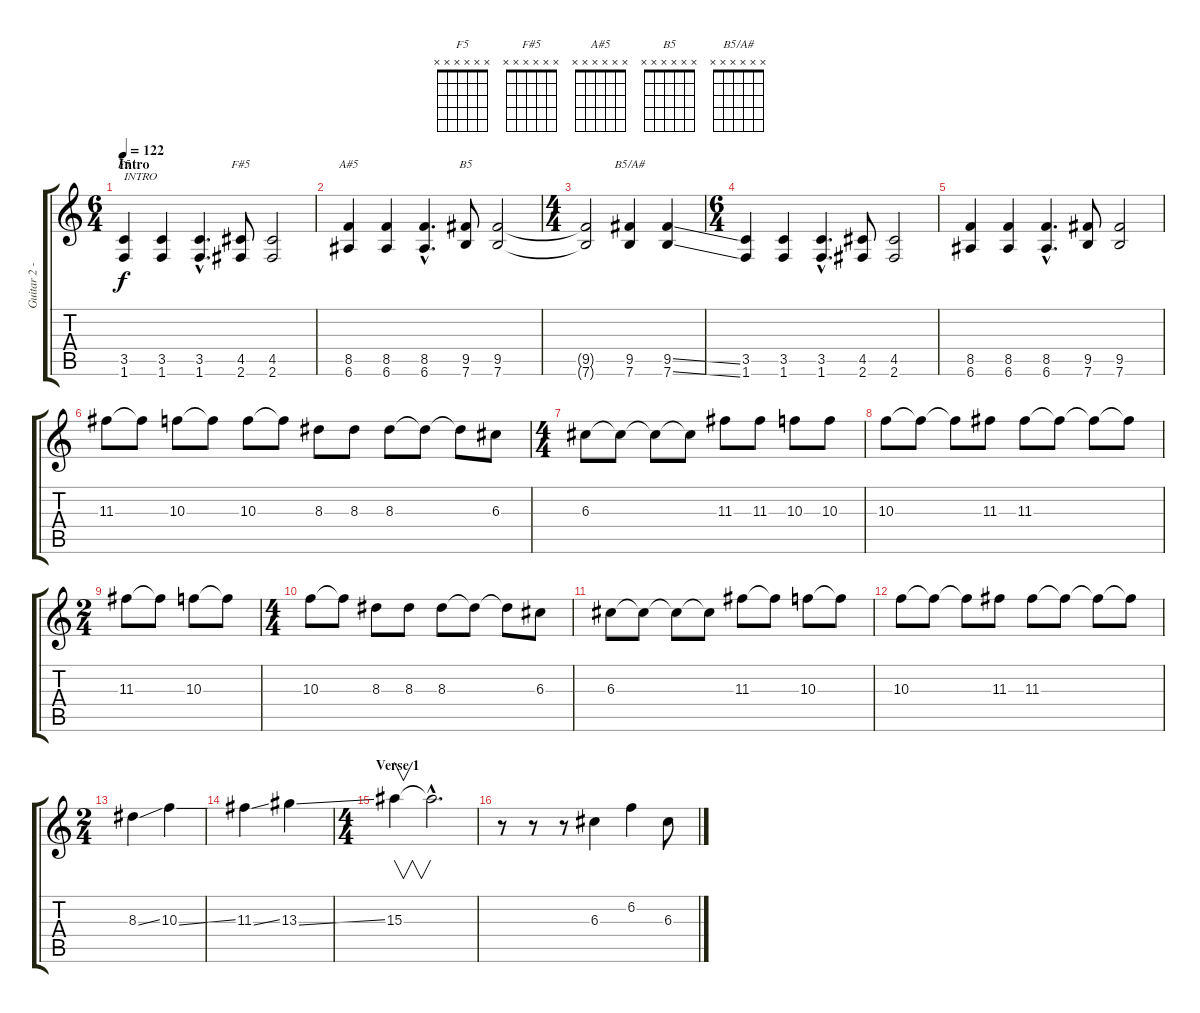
\track ("Guitar 2 - lead" "Guitar 2 -") {instrument distortionguitar}
\staff {score tabs}
\tuning (E4 B3 G3 D3 A2 E2) {hide}
\chord ("F5" x x x x x x) {firstfret 0}
\chord ("F#5" x x x x x x) {firstfret 0}
\chord ("A#5" x x x x x x) {firstfret 0}
\chord ("B5" x x x x x x) {firstfret 0}
\chord ("B5/A#" x x x x x x) {firstfret 0}
\ts (6 4)
\section ("" "Intro")
\tempo 122
\clef g2
\ks c
(3.5 1.6).4{ch "F5" txt "INTRO" dy f instrument distortionguitar} (3.5 1.6).4 (3.5{hac} 1.6{hac}).4{d} (4.5 2.6).8{ch "F#5"} (4.5 2.6).2 |
(8.5 6.6).4{ch "A#5"} (8.5 6.6).4 (8.5{hac} 6.6{hac}).4{d} (9.5 7.6).8{ch "B5"} (9.5 7.6).2 |
\ts (4 4)
(9.5{t} 7.6{t}).2 (9.5 7.6).4{ch "B5/A#"} (9.5{ss} 7.6{ss}).4 |
\ts (6 4)
(3.5 1.6).4 (3.5 1.6).4 (3.5{hac} 1.6{hac}).4{d} (4.5 2.6).8 (4.5 2.6).2 |
(8.5 6.6).4 (8.5 6.6).4 (8.5{hac} 6.6{hac}).4{d} (9.5 7.6).8 (9.5 7.6).2 |
11.3.8{volume 11} 11.3{t}.8 10.3.8 10.3{t}.8 10.3.8 10.3{t}.8 8.3.8 8.3.8 8.3.8 8.3{t}.8 8.3{t}.8 6.3.8 |
\ts (4 4)
6.3.8 6.3{t}.8 6.3{t}.8 6.3{t}.8 11.3.8 11.3.8 10.3.8 10.3.8 |
10.3.8 10.3{t}.8 10.3{t}.8 11.3.8 11.3.8 11.3{t}.8 11.3{t}.8 11.3{t}.8 |
\ts (2 4)
11.3.8 11.3{t}.8 10.3.8 10.3{t}.8 |
\ts (4 4)
10.3.8 10.3{t}.8 8.3.8 8.3.8 8.3.8 8.3{t}.8 8.3{t}.8 6.3.8 |
6.3.8 6.3{t}.8 6.3{t}.8 6.3{t}.8 11.3.8 11.3{t}.8 10.3.8 10.3{t}.8 |
10.3.8 10.3{t}.8 10.3{t}.8 11.3.8 11.3.8 11.3{t}.8 11.3{t}.8 11.3{t}.8 |
\ts (2 4)
8.3{ss}.4 10.3{ss}.4 |
11.3{ss}.4 13.3{ss}.4 |
\ts (4 4)
\section ("" "Verse 1")
15.3.4{v} 15.3{hac t}.2{d volume 0} |
r.8 r.8 r.8 6.3.4{volume 9} 6.2.4 6.3.8
